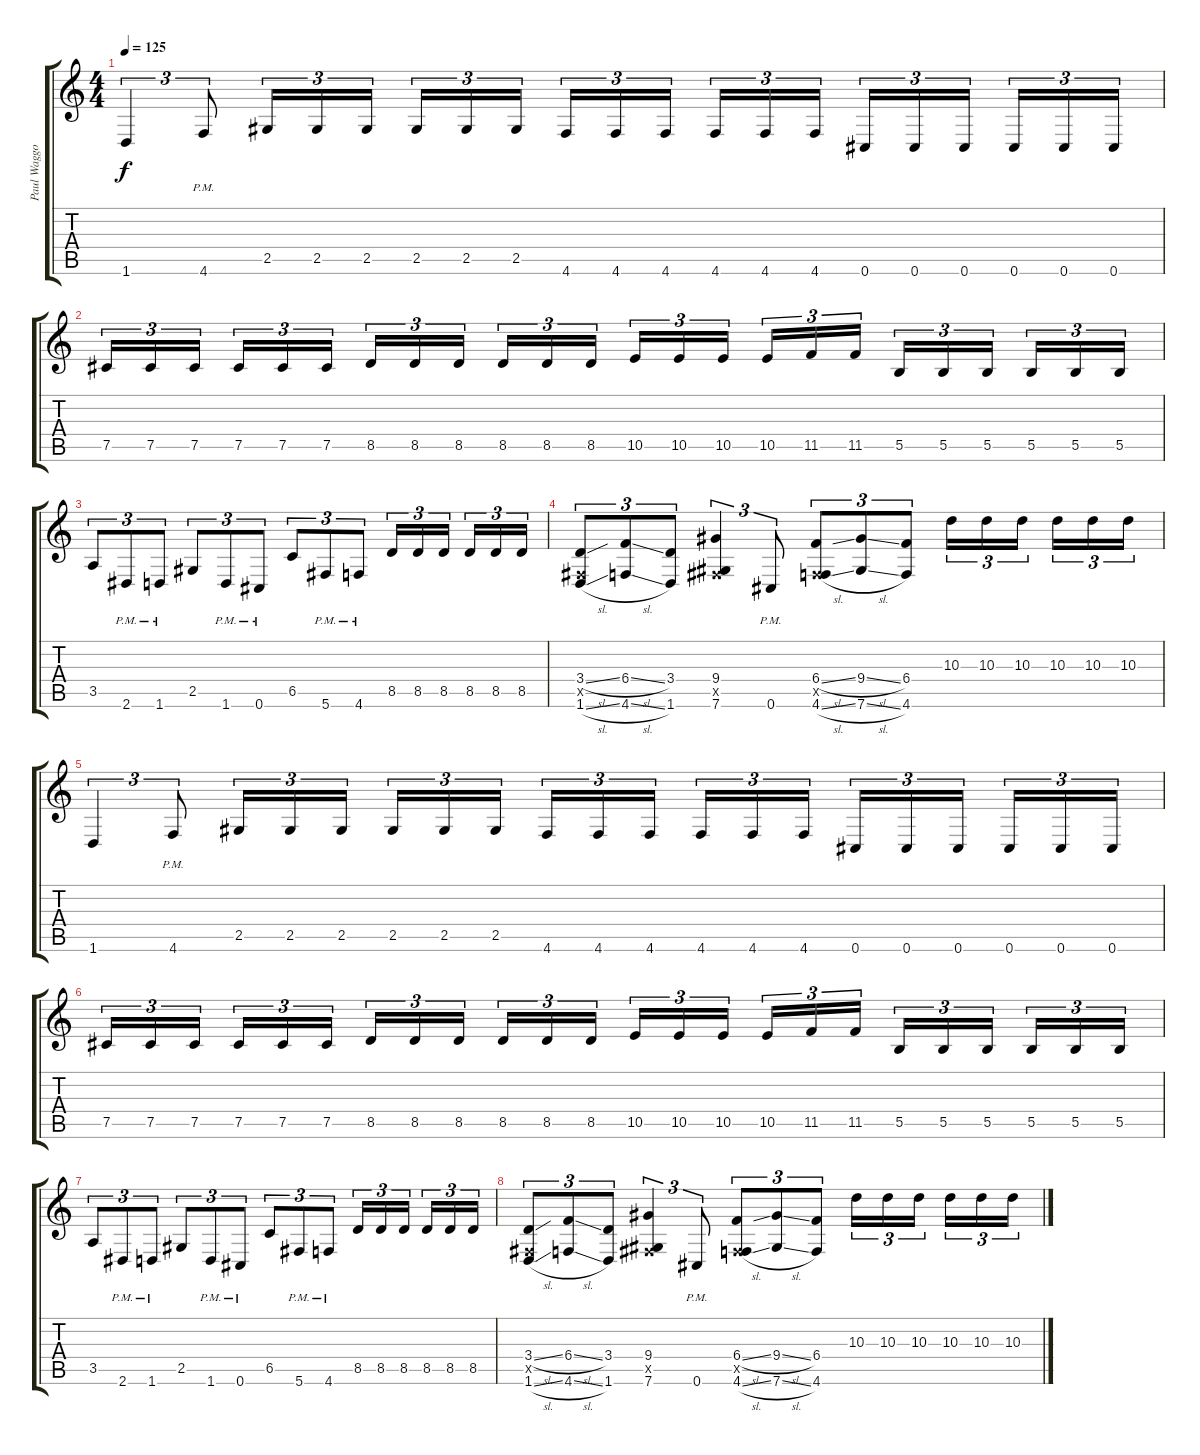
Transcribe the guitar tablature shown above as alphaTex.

\track ("Paul Waggoner" "Paul Waggo") {instrument distortionguitar}
\staff {score tabs}
\tuning (Db4 Ab3 E3 B2 Gb2 Db2) {hide}
\ts (4 4)
\tempo 125
\clef g2
\ks c
1.6.4{tu (3 2) dy f} 4.6{pm}.8{tu (3 2)} 2.5.16{tu (3 2)} 2.5.16{tu (3 2)} 2.5.16{tu (3 2) beam splitsecondary} 2.5.16{tu (3 2)} 2.5.16{tu (3 2)} 2.5.16{tu (3 2)} 4.6.16{tu (3 2)} 4.6.16{tu (3 2)} 4.6.16{tu (3 2) beam splitsecondary} 4.6.16{tu (3 2)} 4.6.16{tu (3 2)} 4.6.16{tu (3 2)} 0.6.16{tu (3 2)} 0.6.16{tu (3 2)} 0.6.16{tu (3 2) beam splitsecondary} 0.6.16{tu (3 2)} 0.6.16{tu (3 2)} 0.6.16{tu (3 2)} |
7.5.16{tu (3 2)} 7.5.16{tu (3 2)} 7.5.16{tu (3 2) beam splitsecondary} 7.5.16{tu (3 2)} 7.5.16{tu (3 2)} 7.5.16{tu (3 2)} 8.5.16{tu (3 2)} 8.5.16{tu (3 2)} 8.5.16{tu (3 2) beam splitsecondary} 8.5.16{tu (3 2)} 8.5.16{tu (3 2)} 8.5.16{tu (3 2)} 10.5.16{tu (3 2)} 10.5.16{tu (3 2)} 10.5.16{tu (3 2) beam splitsecondary} 10.5.16{tu (3 2)} 11.5.16{tu (3 2)} 11.5.16{tu (3 2)} 5.5.16{tu (3 2)} 5.5.16{tu (3 2)} 5.5.16{tu (3 2) beam splitsecondary} 5.5.16{tu (3 2)} 5.5.16{tu (3 2)} 5.5.16{tu (3 2)} |
3.5.8{tu (3 2)} 2.6{pm}.8{tu (3 2)} 1.6{pm}.8{tu (3 2)} 2.5.8{tu (3 2)} 1.6{pm}.8{tu (3 2)} 0.6{pm}.8{tu (3 2)} 6.5.8{tu (3 2)} 5.6{pm}.8{tu (3 2)} 4.6{pm}.8{tu (3 2)} 8.5.16{tu (3 2)} 8.5.16{tu (3 2)} 8.5.16{tu (3 2) beam splitsecondary} 8.5.16{tu (3 2)} 8.5.16{tu (3 2)} 8.5.16{tu (3 2)} |
(3.4{sl} 0.5{x} 1.6{sl}).8{tu (3 2)} (6.4{sl} 4.6{sl}).8{tu (3 2)} (3.4 1.6).8{tu (3 2)} (9.4 0.5{x} 7.6).4{tu (3 2)} 0.6{pm}.8{tu (3 2)} (6.4{sl} 0.5{x} 4.6{sl}).8{tu (3 2)} (9.4{sl} 7.6{sl}).8{tu (3 2)} (6.4 4.6).8{tu (3 2)} 10.3.16{tu (3 2)} 10.3.16{tu (3 2)} 10.3.16{tu (3 2) beam splitsecondary} 10.3.16{tu (3 2)} 10.3.16{tu (3 2)} 10.3.16{tu (3 2)} |
1.6.4{tu (3 2)} 4.6{pm}.8{tu (3 2)} 2.5.16{tu (3 2)} 2.5.16{tu (3 2)} 2.5.16{tu (3 2) beam splitsecondary} 2.5.16{tu (3 2)} 2.5.16{tu (3 2)} 2.5.16{tu (3 2)} 4.6.16{tu (3 2)} 4.6.16{tu (3 2)} 4.6.16{tu (3 2) beam splitsecondary} 4.6.16{tu (3 2)} 4.6.16{tu (3 2)} 4.6.16{tu (3 2)} 0.6.16{tu (3 2)} 0.6.16{tu (3 2)} 0.6.16{tu (3 2) beam splitsecondary} 0.6.16{tu (3 2)} 0.6.16{tu (3 2)} 0.6.16{tu (3 2)} |
7.5.16{tu (3 2)} 7.5.16{tu (3 2)} 7.5.16{tu (3 2) beam splitsecondary} 7.5.16{tu (3 2)} 7.5.16{tu (3 2)} 7.5.16{tu (3 2)} 8.5.16{tu (3 2)} 8.5.16{tu (3 2)} 8.5.16{tu (3 2) beam splitsecondary} 8.5.16{tu (3 2)} 8.5.16{tu (3 2)} 8.5.16{tu (3 2)} 10.5.16{tu (3 2)} 10.5.16{tu (3 2)} 10.5.16{tu (3 2) beam splitsecondary} 10.5.16{tu (3 2)} 11.5.16{tu (3 2)} 11.5.16{tu (3 2)} 5.5.16{tu (3 2)} 5.5.16{tu (3 2)} 5.5.16{tu (3 2) beam splitsecondary} 5.5.16{tu (3 2)} 5.5.16{tu (3 2)} 5.5.16{tu (3 2)} |
3.5.8{tu (3 2)} 2.6{pm}.8{tu (3 2)} 1.6{pm}.8{tu (3 2)} 2.5.8{tu (3 2)} 1.6{pm}.8{tu (3 2)} 0.6{pm}.8{tu (3 2)} 6.5.8{tu (3 2)} 5.6{pm}.8{tu (3 2)} 4.6{pm}.8{tu (3 2)} 8.5.16{tu (3 2)} 8.5.16{tu (3 2)} 8.5.16{tu (3 2) beam splitsecondary} 8.5.16{tu (3 2)} 8.5.16{tu (3 2)} 8.5.16{tu (3 2)} |
(3.4{sl} 0.5{x} 1.6{sl}).8{tu (3 2)} (6.4{sl} 4.6{sl}).8{tu (3 2)} (3.4 1.6).8{tu (3 2)} (9.4 0.5{x} 7.6).4{tu (3 2)} 0.6{pm}.8{tu (3 2)} (6.4{sl} 0.5{x} 4.6{sl}).8{tu (3 2)} (9.4{sl} 7.6{sl}).8{tu (3 2)} (6.4 4.6).8{tu (3 2)} 10.3.16{tu (3 2)} 10.3.16{tu (3 2)} 10.3.16{tu (3 2) beam splitsecondary} 10.3.16{tu (3 2)} 10.3.16{tu (3 2)} 10.3.16{tu (3 2)}
